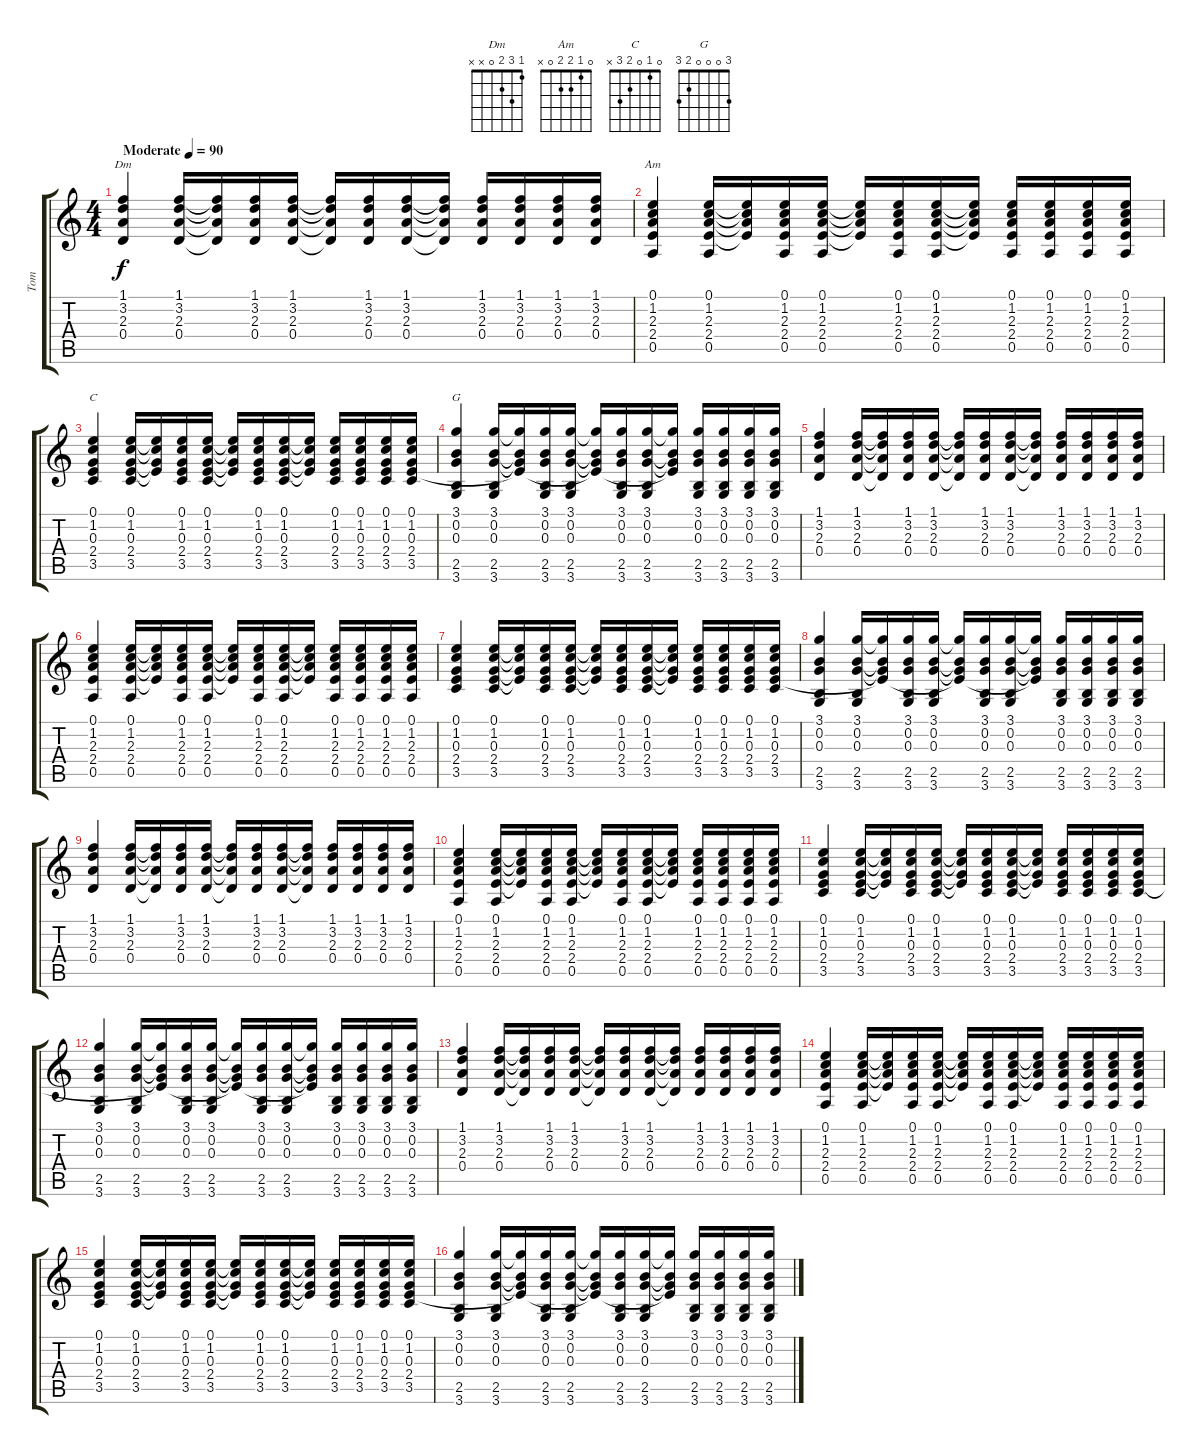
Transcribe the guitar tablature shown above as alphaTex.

\track ("Tom" "Tom") {instrument electricguitarclean}
\staff {score tabs}
\tuning (E4 B3 G3 D3 A2 E2) {hide}
\chord ("Dm" 1 3 2 0 x x)
\chord ("Am" 0 1 2 2 0 x)
\chord ("C" 0 1 0 2 3 x)
\chord ("G" 3 0 0 0 2 3)
\ts (4 4)
\tempo (90 "Moderate")
\clef g2
\ks c
(1.1 3.2 2.3 0.4).4{ch "Dm" dy f instrument electricguitarclean} (1.1 3.2 2.3 0.4).16 (1.1{t} 3.2{t} 2.3{t} 0.4{t}).16 (1.1 3.2 2.3 0.4).16 (1.1 3.2 2.3 0.4).16 (1.1{t} 3.2{t} 2.3{t} 0.4{t}).16 (1.1 3.2 2.3 0.4).16 (1.1 3.2 2.3 0.4).16 (1.1{t} 3.2{t} 2.3{t} 0.4{t}).16 (1.1 3.2 2.3 0.4).16 (1.1 3.2 2.3 0.4).16 (1.1 3.2 2.3 0.4).16 (1.1 3.2 2.3 0.4).16 |
(0.1 1.2 2.3 2.4 0.5).4{ch "Am"} (0.1 1.2 2.3 2.4 0.5).16 (0.1{t} 1.2{t} 2.3{t} 2.4{t}).16 (0.1 1.2 2.3 2.4 0.5).16 (0.1 1.2 2.3 2.4 0.5).16 (0.1{t} 1.2{t} 2.3{t} 2.4{t}).16 (0.1 1.2 2.3 2.4 0.5).16 (0.1 1.2 2.3 2.4 0.5).16 (0.1{t} 1.2{t} 2.3{t} 2.4{t}).16 (0.1 1.2 2.3 2.4 0.5).16 (0.1 1.2 2.3 2.4 0.5).16 (0.1 1.2 2.3 2.4 0.5).16 (0.1 1.2 2.3 2.4 0.5).16 |
(0.1 1.2 0.3 2.4 3.5).4{ch "C"} (0.1 1.2 0.3 2.4 3.5).16 (0.1{t} 1.2{t} 0.3{t} 2.4{t}).16 (0.1 1.2 0.3 2.4 3.5).16 (0.1 1.2 0.3 2.4 3.5).16 (0.1{t} 1.2{t} 0.3{t} 2.4{t}).16 (0.1 1.2 0.3 2.4 3.5).16 (0.1 1.2 0.3 2.4 3.5).16 (0.1{t} 1.2{t} 0.3{t} 2.4{t}).16 (0.1 1.2 0.3 2.4 3.5).16 (0.1 1.2 0.3 2.4 3.5).16 (0.1 1.2 0.3 2.4 3.5).16 (0.1 1.2 0.3 2.4 3.5).16 |
(3.1 0.2 0.3 2.5 3.6).4{ch "G"} (3.1 0.2 0.3 2.5 3.6).16 (3.1{t} 0.2{t} 0.3{t} 2.4{t}).16 (3.1 0.2 0.3 2.5 3.6).16 (3.1 0.2 0.3 2.5 3.6).16 (3.1{t} 0.2{t} 0.3{t} 2.4{t}).16 (3.1 0.2 0.3 2.5 3.6).16 (3.1 0.2 0.3 2.5 3.6).16 (3.1{t} 0.2{t} 0.3{t} 2.4{t}).16 (3.1 0.2 0.3 2.5 3.6).16 (3.1 0.2 0.3 2.5 3.6).16 (3.1 0.2 0.3 2.5 3.6).16 (3.1 0.2 0.3 2.5 3.6).16 |
(1.1 3.2 2.3 0.4).4 (1.1 3.2 2.3 0.4).16 (1.1{t} 3.2{t} 2.3{t} 0.4{t}).16 (1.1 3.2 2.3 0.4).16 (1.1 3.2 2.3 0.4).16 (1.1{t} 3.2{t} 2.3{t} 0.4{t}).16 (1.1 3.2 2.3 0.4).16 (1.1 3.2 2.3 0.4).16 (1.1{t} 3.2{t} 2.3{t} 0.4{t}).16 (1.1 3.2 2.3 0.4).16 (1.1 3.2 2.3 0.4).16 (1.1 3.2 2.3 0.4).16 (1.1 3.2 2.3 0.4).16 |
(0.1 1.2 2.3 2.4 0.5).4 (0.1 1.2 2.3 2.4 0.5).16 (0.1{t} 1.2{t} 2.3{t} 2.4{t}).16 (0.1 1.2 2.3 2.4 0.5).16 (0.1 1.2 2.3 2.4 0.5).16 (0.1{t} 1.2{t} 2.3{t} 2.4{t}).16 (0.1 1.2 2.3 2.4 0.5).16 (0.1 1.2 2.3 2.4 0.5).16 (0.1{t} 1.2{t} 2.3{t} 2.4{t}).16 (0.1 1.2 2.3 2.4 0.5).16 (0.1 1.2 2.3 2.4 0.5).16 (0.1 1.2 2.3 2.4 0.5).16 (0.1 1.2 2.3 2.4 0.5).16 |
(0.1 1.2 0.3 2.4 3.5).4 (0.1 1.2 0.3 2.4 3.5).16 (0.1{t} 1.2{t} 0.3{t} 2.4{t}).16 (0.1 1.2 0.3 2.4 3.5).16 (0.1 1.2 0.3 2.4 3.5).16 (0.1{t} 1.2{t} 0.3{t} 2.4{t}).16 (0.1 1.2 0.3 2.4 3.5).16 (0.1 1.2 0.3 2.4 3.5).16 (0.1{t} 1.2{t} 0.3{t} 2.4{t}).16 (0.1 1.2 0.3 2.4 3.5).16 (0.1 1.2 0.3 2.4 3.5).16 (0.1 1.2 0.3 2.4 3.5).16 (0.1 1.2 0.3 2.4 3.5).16 |
(3.1 0.2 0.3 2.5 3.6).4 (3.1 0.2 0.3 2.5 3.6).16 (3.1{t} 0.2{t} 0.3{t} 2.4{t}).16 (3.1 0.2 0.3 2.5 3.6).16 (3.1 0.2 0.3 2.5 3.6).16 (3.1{t} 0.2{t} 0.3{t} 2.4{t}).16 (3.1 0.2 0.3 2.5 3.6).16 (3.1 0.2 0.3 2.5 3.6).16 (3.1{t} 0.2{t} 0.3{t} 2.4{t}).16 (3.1 0.2 0.3 2.5 3.6).16 (3.1 0.2 0.3 2.5 3.6).16 (3.1 0.2 0.3 2.5 3.6).16 (3.1 0.2 0.3 2.5 3.6).16 |
(1.1 3.2 2.3 0.4).4 (1.1 3.2 2.3 0.4).16 (1.1{t} 3.2{t} 2.3{t} 0.4{t}).16 (1.1 3.2 2.3 0.4).16 (1.1 3.2 2.3 0.4).16 (1.1{t} 3.2{t} 2.3{t} 0.4{t}).16 (1.1 3.2 2.3 0.4).16 (1.1 3.2 2.3 0.4).16 (1.1{t} 3.2{t} 2.3{t} 0.4{t}).16 (1.1 3.2 2.3 0.4).16 (1.1 3.2 2.3 0.4).16 (1.1 3.2 2.3 0.4).16 (1.1 3.2 2.3 0.4).16 |
(0.1 1.2 2.3 2.4 0.5).4 (0.1 1.2 2.3 2.4 0.5).16 (0.1{t} 1.2{t} 2.3{t} 2.4{t}).16 (0.1 1.2 2.3 2.4 0.5).16 (0.1 1.2 2.3 2.4 0.5).16 (0.1{t} 1.2{t} 2.3{t} 2.4{t}).16 (0.1 1.2 2.3 2.4 0.5).16 (0.1 1.2 2.3 2.4 0.5).16 (0.1{t} 1.2{t} 2.3{t} 2.4{t}).16 (0.1 1.2 2.3 2.4 0.5).16 (0.1 1.2 2.3 2.4 0.5).16 (0.1 1.2 2.3 2.4 0.5).16 (0.1 1.2 2.3 2.4 0.5).16 |
(0.1 1.2 0.3 2.4 3.5).4 (0.1 1.2 0.3 2.4 3.5).16 (0.1{t} 1.2{t} 0.3{t} 2.4{t}).16 (0.1 1.2 0.3 2.4 3.5).16 (0.1 1.2 0.3 2.4 3.5).16 (0.1{t} 1.2{t} 0.3{t} 2.4{t}).16 (0.1 1.2 0.3 2.4 3.5).16 (0.1 1.2 0.3 2.4 3.5).16 (0.1{t} 1.2{t} 0.3{t} 2.4{t}).16 (0.1 1.2 0.3 2.4 3.5).16 (0.1 1.2 0.3 2.4 3.5).16 (0.1 1.2 0.3 2.4 3.5).16 (0.1 1.2 0.3 2.4 3.5).16 |
(3.1 0.2 0.3 2.5 3.6).4 (3.1 0.2 0.3 2.5 3.6).16 (3.1{t} 0.2{t} 0.3{t} 2.4{t}).16 (3.1 0.2 0.3 2.5 3.6).16 (3.1 0.2 0.3 2.5 3.6).16 (3.1{t} 0.2{t} 0.3{t} 2.4{t}).16 (3.1 0.2 0.3 2.5 3.6).16 (3.1 0.2 0.3 2.5 3.6).16 (3.1{t} 0.2{t} 0.3{t} 2.4{t}).16 (3.1 0.2 0.3 2.5 3.6).16 (3.1 0.2 0.3 2.5 3.6).16 (3.1 0.2 0.3 2.5 3.6).16 (3.1 0.2 0.3 2.5 3.6).16 |
(1.1 3.2 2.3 0.4).4 (1.1 3.2 2.3 0.4).16 (1.1{t} 3.2{t} 2.3{t} 0.4{t}).16 (1.1 3.2 2.3 0.4).16 (1.1 3.2 2.3 0.4).16 (1.1{t} 3.2{t} 2.3{t} 0.4{t}).16 (1.1 3.2 2.3 0.4).16 (1.1 3.2 2.3 0.4).16 (1.1{t} 3.2{t} 2.3{t} 0.4{t}).16 (1.1 3.2 2.3 0.4).16 (1.1 3.2 2.3 0.4).16 (1.1 3.2 2.3 0.4).16 (1.1 3.2 2.3 0.4).16 |
(0.1 1.2 2.3 2.4 0.5).4 (0.1 1.2 2.3 2.4 0.5).16 (0.1{t} 1.2{t} 2.3{t} 2.4{t}).16 (0.1 1.2 2.3 2.4 0.5).16 (0.1 1.2 2.3 2.4 0.5).16 (0.1{t} 1.2{t} 2.3{t} 2.4{t}).16 (0.1 1.2 2.3 2.4 0.5).16 (0.1 1.2 2.3 2.4 0.5).16 (0.1{t} 1.2{t} 2.3{t} 2.4{t}).16 (0.1 1.2 2.3 2.4 0.5).16 (0.1 1.2 2.3 2.4 0.5).16 (0.1 1.2 2.3 2.4 0.5).16 (0.1 1.2 2.3 2.4 0.5).16 |
(0.1 1.2 0.3 2.4 3.5).4 (0.1 1.2 0.3 2.4 3.5).16 (0.1{t} 1.2{t} 0.3{t} 2.4{t}).16 (0.1 1.2 0.3 2.4 3.5).16 (0.1 1.2 0.3 2.4 3.5).16 (0.1{t} 1.2{t} 0.3{t} 2.4{t}).16 (0.1 1.2 0.3 2.4 3.5).16 (0.1 1.2 0.3 2.4 3.5).16 (0.1{t} 1.2{t} 0.3{t} 2.4{t}).16 (0.1 1.2 0.3 2.4 3.5).16 (0.1 1.2 0.3 2.4 3.5).16 (0.1 1.2 0.3 2.4 3.5).16 (0.1 1.2 0.3 2.4 3.5).16 |
(3.1 0.2 0.3 2.5 3.6).4 (3.1 0.2 0.3 2.5 3.6).16 (3.1{t} 0.2{t} 0.3{t} 2.4{t}).16 (3.1 0.2 0.3 2.5 3.6).16 (3.1 0.2 0.3 2.5 3.6).16 (3.1{t} 0.2{t} 0.3{t} 2.4{t}).16 (3.1 0.2 0.3 2.5 3.6).16 (3.1 0.2 0.3 2.5 3.6).16 (3.1{t} 0.2{t} 0.3{t} 2.4{t}).16 (3.1 0.2 0.3 2.5 3.6).16 (3.1 0.2 0.3 2.5 3.6).16 (3.1 0.2 0.3 2.5 3.6).16 (3.1 0.2 0.3 2.5 3.6).16
